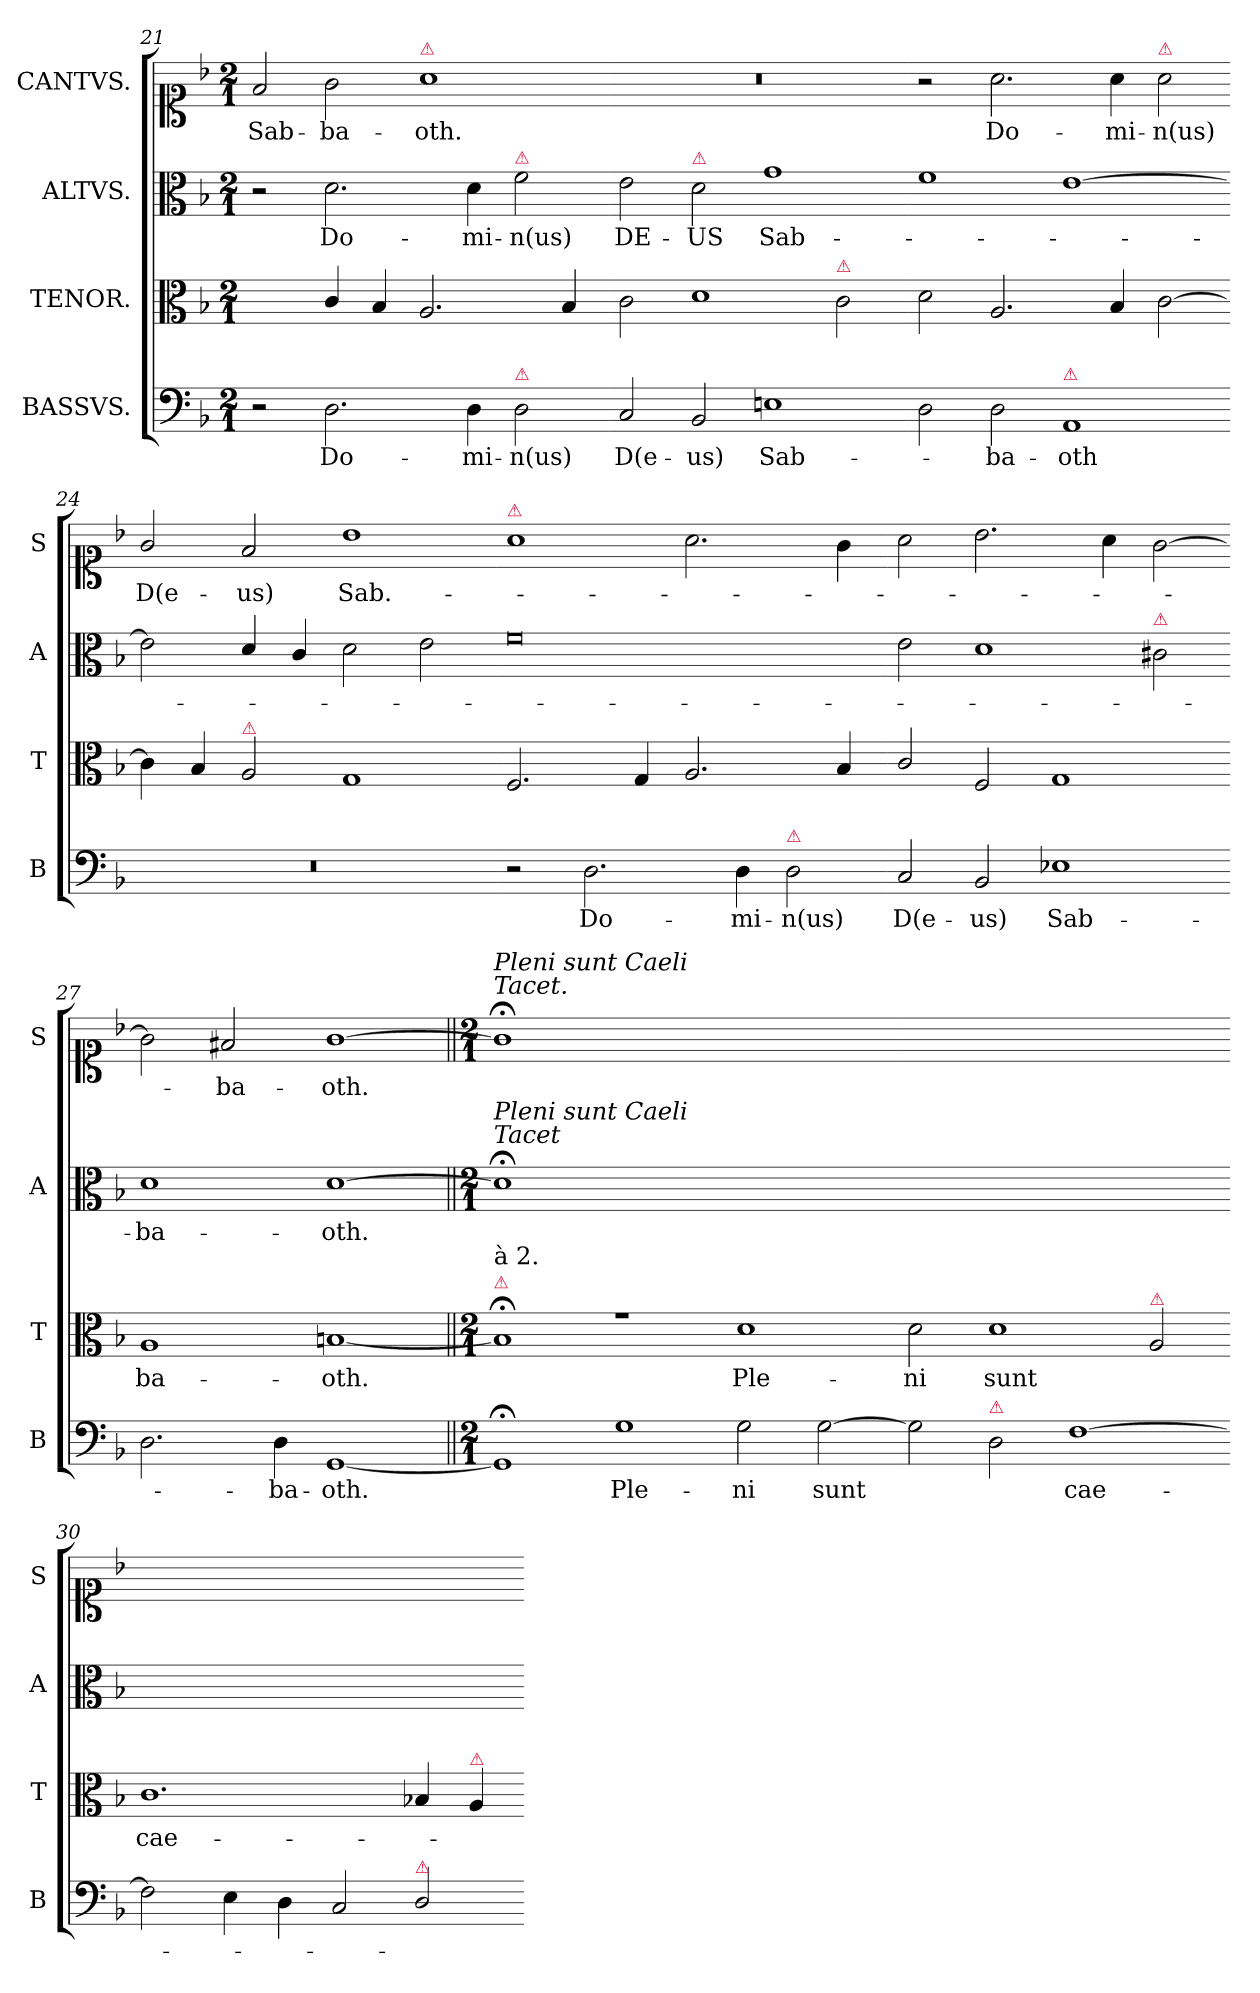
**kern	**text	**kern	**text	**kern	**text	**kern	**text
*part4	*part4	*part3	*part3	*part2	*part2	*part1	*part1
*staff4	*staff4	*staff3	*staff3	*staff2	*staff2	*staff1	*staff1
*I"BASSVS.	*	*I"TENOR.	*	*I"ALTVS.	*	*I"CANTVS.	*
*I'B	*	*I'T	*	*I'A	*	*I'S	*
*clefF4	*	*clefC3	*	*clefC3	*	*clefC1	*
*k[b-]	*	*k[b-]	*	*k[b-]	*	*k[b-]	*
*F:	*	*F:	*	*F:	*	*F:	*
*M2/1	*	*M2/1	*	*M2/1	*	*M2/1	*
=21	=21	=21	=21	=21	=21	=21	=21
!	!	!	!	!	!	!	!LO:LY:i
2r	.	2ryy	.	2r	.	2f/	Sab-
!	!LO:LY:i	!	!	!	!LO:LY:i	!	!LO:LY:i
2.D\	Do-	4c/	.	2.d\	Do-	2g\	-ba-
.	.	4B-/	.	.	.	.	.
!	!	!	!	!	!	!LO:TX:a:color=crimson:t=⚠	!
!	!	!	!	!	!	!	!LO:LY:i
.	.	2.A/	.	.	.	1a	-oth.
!	!LO:LY:i	!	!	!	!LO:LY:i	!	!
4D\	-mi-	.	.	4d\	-mi-	.	.
!	!	!	!	!LO:TX:a:color=crimson:t=⚠	!	!	!
!LO:TX:a:color=crimson:t=⚠	!	!	!	!	!	!	!
!	!LO:LY:i	!	!	!	!LO:LY:i	!	!
2D\	-n(us)	.	.	2f\	-n(us)	.	.
.	.	4B-/	.	.	.	.	.
=22-	=22-	=22-	=22-	=22-	=22-	=22-	=22-
!	!LO:LY:i	!	!	!	!LO:LY:i	!	!
2C/	D(e-	2c\	.	2e\	DE-	0r	.
!	!	!	!	!LO:TX:a:color=crimson:t=⚠	!	!	!
!	!LO:LY:i	!	!	!	!LO:LY:i	!	!
2BB-/	-us)	1d	.	2d\	-US	.	.
!	!LO:LY:i	!	!	!	!	!	!
1En	Sab-	.	.	1g	Sab-	.	.
!	!	!LO:TX:a:color=crimson:t=⚠	!	!	!	!	!
.	.	2c\	.	.	.	.	.
=23-	=23-	=23-	=23-	=23-	=23-	=23-	=23-
2D\	.	2d\	.	1f	.	2r	.
!	!LO:LY:i	!	!	!	!	!	!
2D\	-ba-	2.A/	.	.	.	2.a\	Do-
!LO:TX:a:color=crimson:t=⚠	!	!	!	!	!	!	!
!	!LO:LY:i	!	!	!	!	!	!
1AA	-oth	.	.	[1e	.	.	.
.	.	4B-/	.	.	.	4a\	-mi-
!	!	!	!	!	!	!LO:TX:a:color=crimson:t=⚠	!
.	.	[2c\	.	.	.	2a\	-n(us)
=24-	=24-	=24-	=24-	=24-	=24-	=24-	=24-
0r	.	4c\]	.	2e]	.	2g/	D(e-
.	.	4B-/	.	.	.	.	.
!	!	!LO:TX:a:color=crimson:t=⚠	!	!	!	!	!
.	.	2A/	.	4d/	.	2f/	-us)
.	.	.	.	4c/	.	.	.
.	.	1G	.	2d\	.	1b-	Sab.-
.	.	.	.	2e\	.	.	.
=25-	=25-	=25-	=25-	=25-	=25-	=25-	=25-
!	!	!	!	!	!	!LO:TX:a:color=crimson:t=⚠	!
2r	.	2.F/	.	0f	.	1a	.
2.D\	Do-	.	.	.	.	.	.
.	.	4G/	.	.	.	.	.
.	.	2.A/	.	.	.	2.a\	.
4D\	-mi-	.	.	.	.	.	.
!LO:TX:a:color=crimson:t=⚠	!	!	!	!	!	!	!
2D\	-n(us)	.	.	.	.	.	.
.	.	4B-/	.	.	.	4g\	.
=26-	=26-	=26-	=26-	=26-	=26-	=26-	=26-
2C/	D(e-	2c/	.	2e\	.	2a\	.
2BB-/	-us)	2F/	.	1d	.	2.b-\	.
1E-X	Sab-	1G	.	.	.	.	.
.	.	.	.	.	.	4a\	.
!	!	!	!	!LO:TX:a:color=crimson:t=⚠	!	!	!
.	.	.	.	2c#X\	.	[2g\	.
=27-	=27-	=27-	=27-	=27-	=27-	=27-	=27-
2.D\	.	1A	-ba-	1d	-ba-	2g\]	.
.	.	.	.	.	.	2f#X/	-ba-
4D\	-ba-	.	.	.	.	.	.
[1GG	-oth.	[1Bn	-oth.	[1d	-oth.	[1g	-oth.
=28||	=28||	=28||	=28||	=28||	=28||	=28||	=28||
*M2/1	*	*M2/1	*	*M2/1	*	*M2/1	*
!	!	!	!	!	!	!LO:TX:a:i:t=Pleni sunt Caeli \nTacet.	!
!	!	!	!	!LO:TX:a:i:t=Pleni sunt Caeli \nTacet	!	!	!
!	!	!LO:TX:a:color=crimson:t=⚠	!	!	!	!	!
!	!	!LO:TX:a:t=à 2.	!	!	!	!	!
1GG;<]	.	1B;<]	.	1d;<]	.	1g;<]	.
1G	Ple-	1rg	.	0ryy	.	0ryy	.
2G\	-ni	1d	Ple-	.	.	.	.
[2G\	sunt	.	.	.	.	.	.
=29-	=29-	=29-	=29-	=29-	=29-	=29-	=29-
2G\]	.	2d\	-ni	0ryy	.	0ryy	.
!LO:TX:a:color=crimson:t=⚠	!	!	!	!	!	!	!
2D\	.	1d	sunt	.	.	.	.
[1F	cae-	.	.	.	.	.	.
!	!	!LO:TX:a:color=crimson:t=⚠	!	!	!	!	!
.	.	2A/	.	.	.	.	.
=30-	=30-	=30-	=30-	=30-	=30-	=30-	=30-
2F]	.	1.c	cae-	0ryy	.	0ryy	.
4E\	.	.	.	.	.	.	.
4D\	.	.	.	.	.	.	.
2C/	.	.	.	.	.	.	.
!LO:TX:a:color=crimson:t=⚠	!	!	!	!	!	!	!
2D/	.	4B-/	.	.	.	.	.
!	!	!LO:TX:a:color=crimson:t=⚠	!	!	!	!	!
.	.	4A/	.	.	.	.	.
=-	=-	=-	=-	=-	=-	=-	=-
*-	*-	*-	*-	*-	*-	*-	*-
